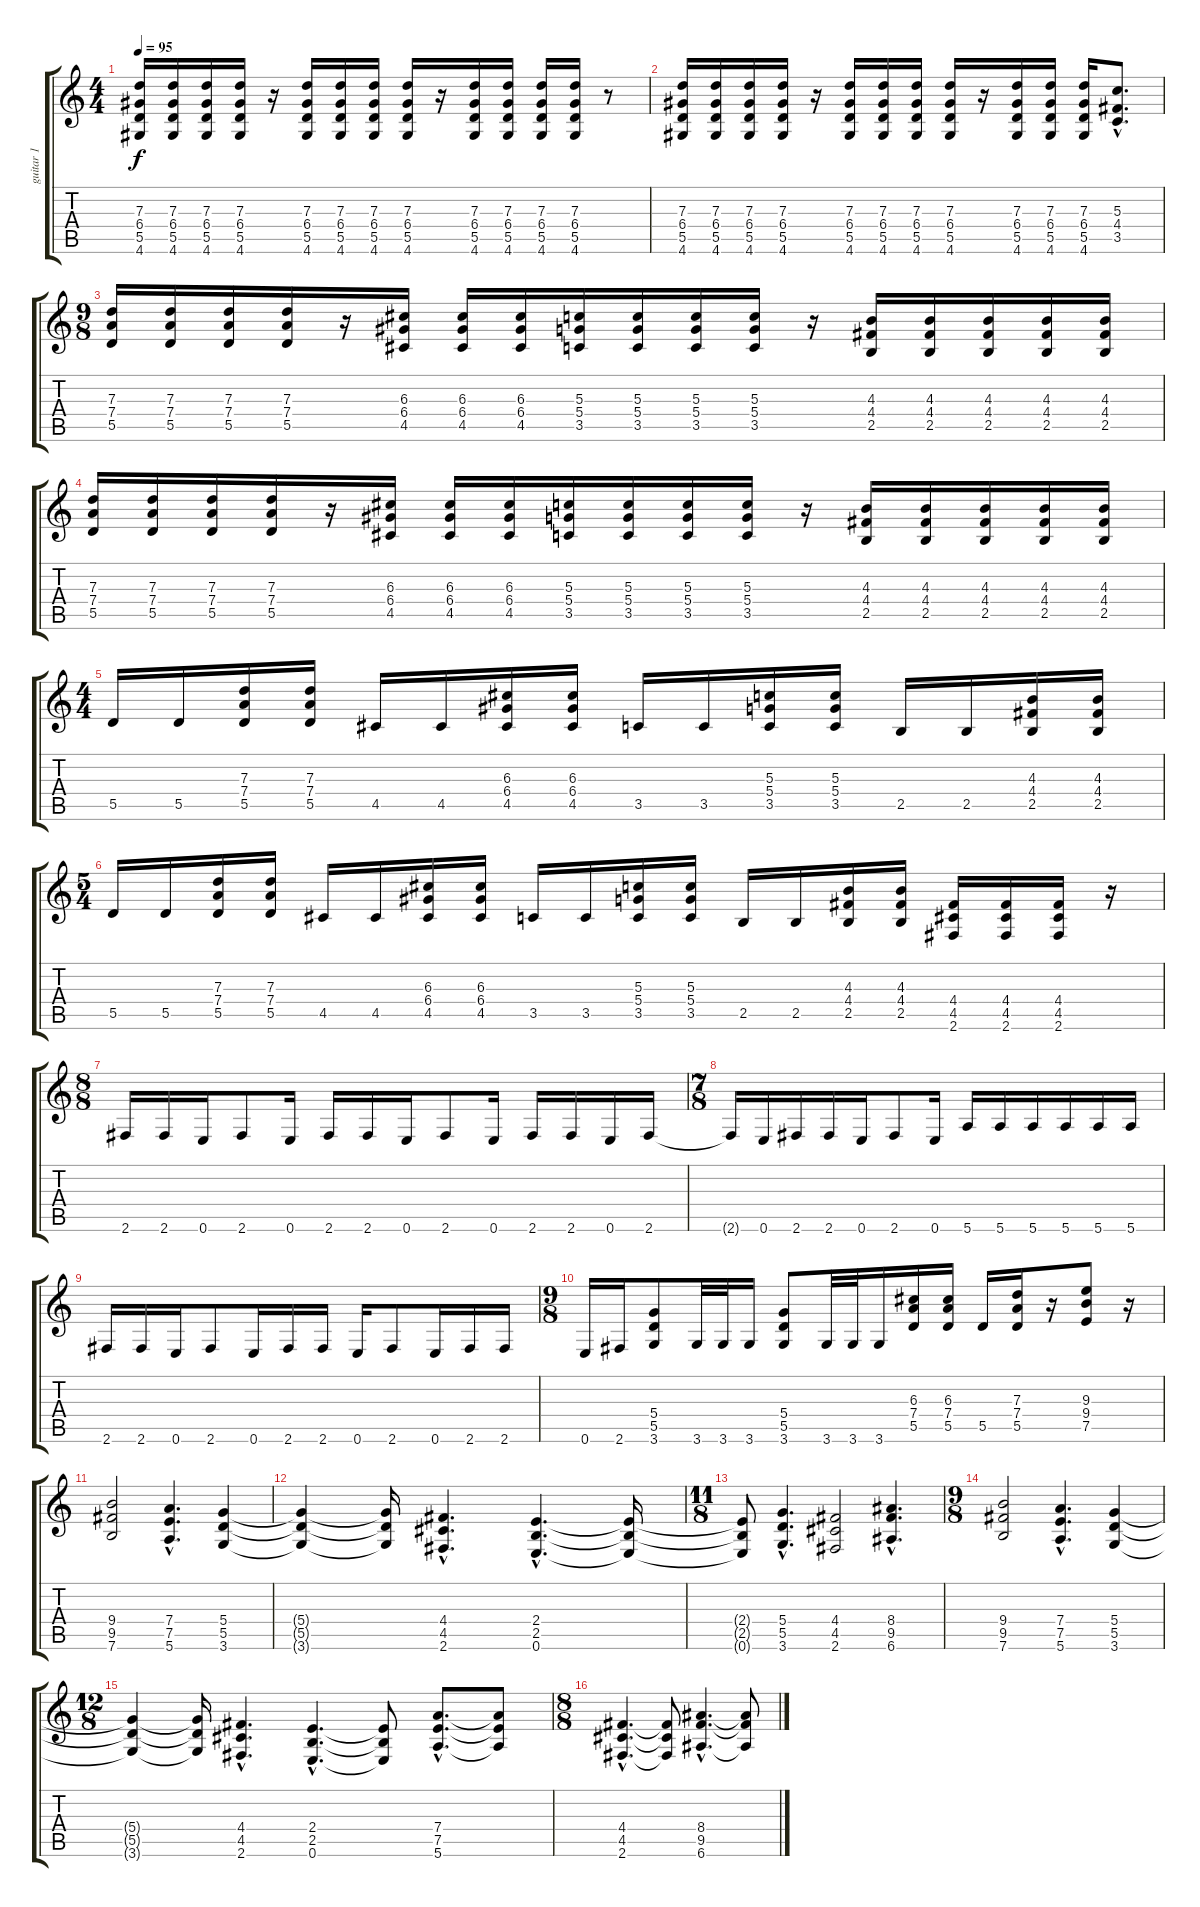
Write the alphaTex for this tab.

\track ("guitar 1" "guitar 1") {instrument distortionguitar}
\staff {score tabs}
\tuning (E4 B3 G3 D3 A2 E2) {hide}
\ts (4 4)
\tempo 95
\clef g2
\ks c
(7.3 6.4 5.5 4.6).16{dy f} (7.3 6.4 5.5 4.6).16 (7.3 6.4 5.5 4.6).16 (7.3 6.4 5.5 4.6).16 r.16 (7.3 6.4 5.5 4.6).16 (7.3 6.4 5.5 4.6).16 (7.3 6.4 5.5 4.6).16 (7.3 6.4 5.5 4.6).16 r.16 (7.3 6.4 5.5 4.6).16 (7.3 6.4 5.5 4.6).16 (7.3 6.4 5.5 4.6).16 (7.3 6.4 5.5 4.6).16 r.8 |
(7.3 6.4 5.5 4.6).16 (7.3 6.4 5.5 4.6).16 (7.3 6.4 5.5 4.6).16 (7.3 6.4 5.5 4.6).16 r.16 (7.3 6.4 5.5 4.6).16 (7.3 6.4 5.5 4.6).16 (7.3 6.4 5.5 4.6).16 (7.3 6.4 5.5 4.6).16 r.16 (7.3 6.4 5.5 4.6).16 (7.3 6.4 5.5 4.6).16 (7.3 6.4 5.5 4.6).16 (5.3{hac} 4.4{hac} 3.5{hac}).8{d} |
\ts (9 8)
(7.3 7.4 5.5).16 (7.3 7.4 5.5).16 (7.3 7.4 5.5).16 (7.3 7.4 5.5).16 r.16 (6.3 6.4 4.5).16 (6.3 6.4 4.5).16 (6.3 6.4 4.5).16 (5.3 5.4 3.5).16 (5.3 5.4 3.5).16 (5.3 5.4 3.5).16 (5.3 5.4 3.5).16 r.16 (4.3 4.4 2.5).16 (4.3 4.4 2.5).16 (4.3 4.4 2.5).16 (4.3 4.4 2.5).16 (4.3 4.4 2.5).16 |
(7.3 7.4 5.5).16 (7.3 7.4 5.5).16 (7.3 7.4 5.5).16 (7.3 7.4 5.5).16 r.16 (6.3 6.4 4.5).16 (6.3 6.4 4.5).16 (6.3 6.4 4.5).16 (5.3 5.4 3.5).16 (5.3 5.4 3.5).16 (5.3 5.4 3.5).16 (5.3 5.4 3.5).16 r.16 (4.3 4.4 2.5).16 (4.3 4.4 2.5).16 (4.3 4.4 2.5).16 (4.3 4.4 2.5).16 (4.3 4.4 2.5).16 |
\ts (4 4)
5.5.16 5.5.16 (7.3 7.4 5.5).16 (7.3 7.4 5.5).16 4.5.16 4.5.16 (6.3 6.4 4.5).16 (6.3 6.4 4.5).16 3.5.16 3.5.16 (5.3 5.4 3.5).16 (5.3 5.4 3.5).16 2.5.16 2.5.16 (4.3 4.4 2.5).16 (4.3 4.4 2.5).16 |
\ts (5 4)
5.5.16 5.5.16 (7.3 7.4 5.5).16 (7.3 7.4 5.5).16 4.5.16 4.5.16 (6.3 6.4 4.5).16 (6.3 6.4 4.5).16 3.5.16 3.5.16 (5.3 5.4 3.5).16 (5.3 5.4 3.5).16 2.5.16 2.5.16 (4.3 4.4 2.5).16 (4.3 4.4 2.5).16 (4.4 4.5 2.6).16 (4.4 4.5 2.6).16 (4.4 4.5 2.6).16 r.16 |
\ts (8 8)
2.6.16 2.6.16 0.6.16 2.6.8 0.6.16 2.6.16 2.6.16 0.6.16 2.6.8 0.6.16 2.6.16 2.6.16 0.6.16 2.6.16 |
\ts (7 8)
2.6{t}.16 0.6.16 2.6.16 2.6.16 0.6.16 2.6.8 0.6.16 5.6.16 5.6.16 5.6.16 5.6.16 5.6.16 5.6.16 |
2.6.16 2.6.16 0.6.16 2.6.8 0.6.16 2.6.16 2.6.16 0.6.16 2.6.8 0.6.16 2.6.16 2.6.16 |
\ts (9 8)
0.6.16 2.6.16 (5.4 5.5 3.6).8 3.6.32 3.6.32 3.6.16 (5.4 5.5 3.6).8 3.6.32 3.6.32 3.6.16 (6.3 7.4 5.5).16 (6.3 7.4 5.5).16 5.5.16 (7.3 7.4 5.5).16 r.16 (9.3 9.4 7.5).8 r.16 |
(9.4 9.5 7.6).2 (7.4{hac} 7.5{hac} 5.6{hac}).4{d} (5.4 5.5 3.6).4 |
(5.4{t} 5.5{t} 3.6{t}).4 (5.4{t} 5.5{t} 3.6{t}).16 (4.4{hac} 4.5{hac} 2.6{hac}).4{d} (2.4{hac} 2.5{hac} 0.6{hac}).4{d} (2.4{t} 2.5{t} 0.6{t}).16 |
\ts (11 8)
(2.4{t} 2.5{t} 0.6{t}).8 (5.4{hac} 5.5{hac} 3.6{hac}).4{d} (4.4 4.5 2.6).2 (8.4{hac} 9.5{hac} 6.6{hac}).4{d} |
\ts (9 8)
(9.4 9.5 7.6).2 (7.4{hac} 7.5{hac} 5.6{hac}).4{d} (5.4 5.5 3.6).4 |
\ts (12 8)
(5.4{t} 5.5{t} 3.6{t}).4 (5.4{t} 5.5{t} 3.6{t}).16 (4.4{hac} 4.5{hac} 2.6{hac}).4{d} (2.4{hac} 2.5{hac} 0.6{hac}).4{d} (2.4{t} 2.5{t} 0.6{t}).8 (7.4{hac} 7.5{hac} 5.6{hac}).8{d} (7.4{t} 7.5{t} 5.6{t}).8 |
\ts (8 8)
(4.4{hac} 4.5{hac} 2.6{hac}).4{d} (4.4{t} 4.5{t} 2.6{t}).8 (8.4{hac} 9.5{hac} 6.6{hac}).4{d} (8.4{t} 9.5{t} 6.6{t}).8
